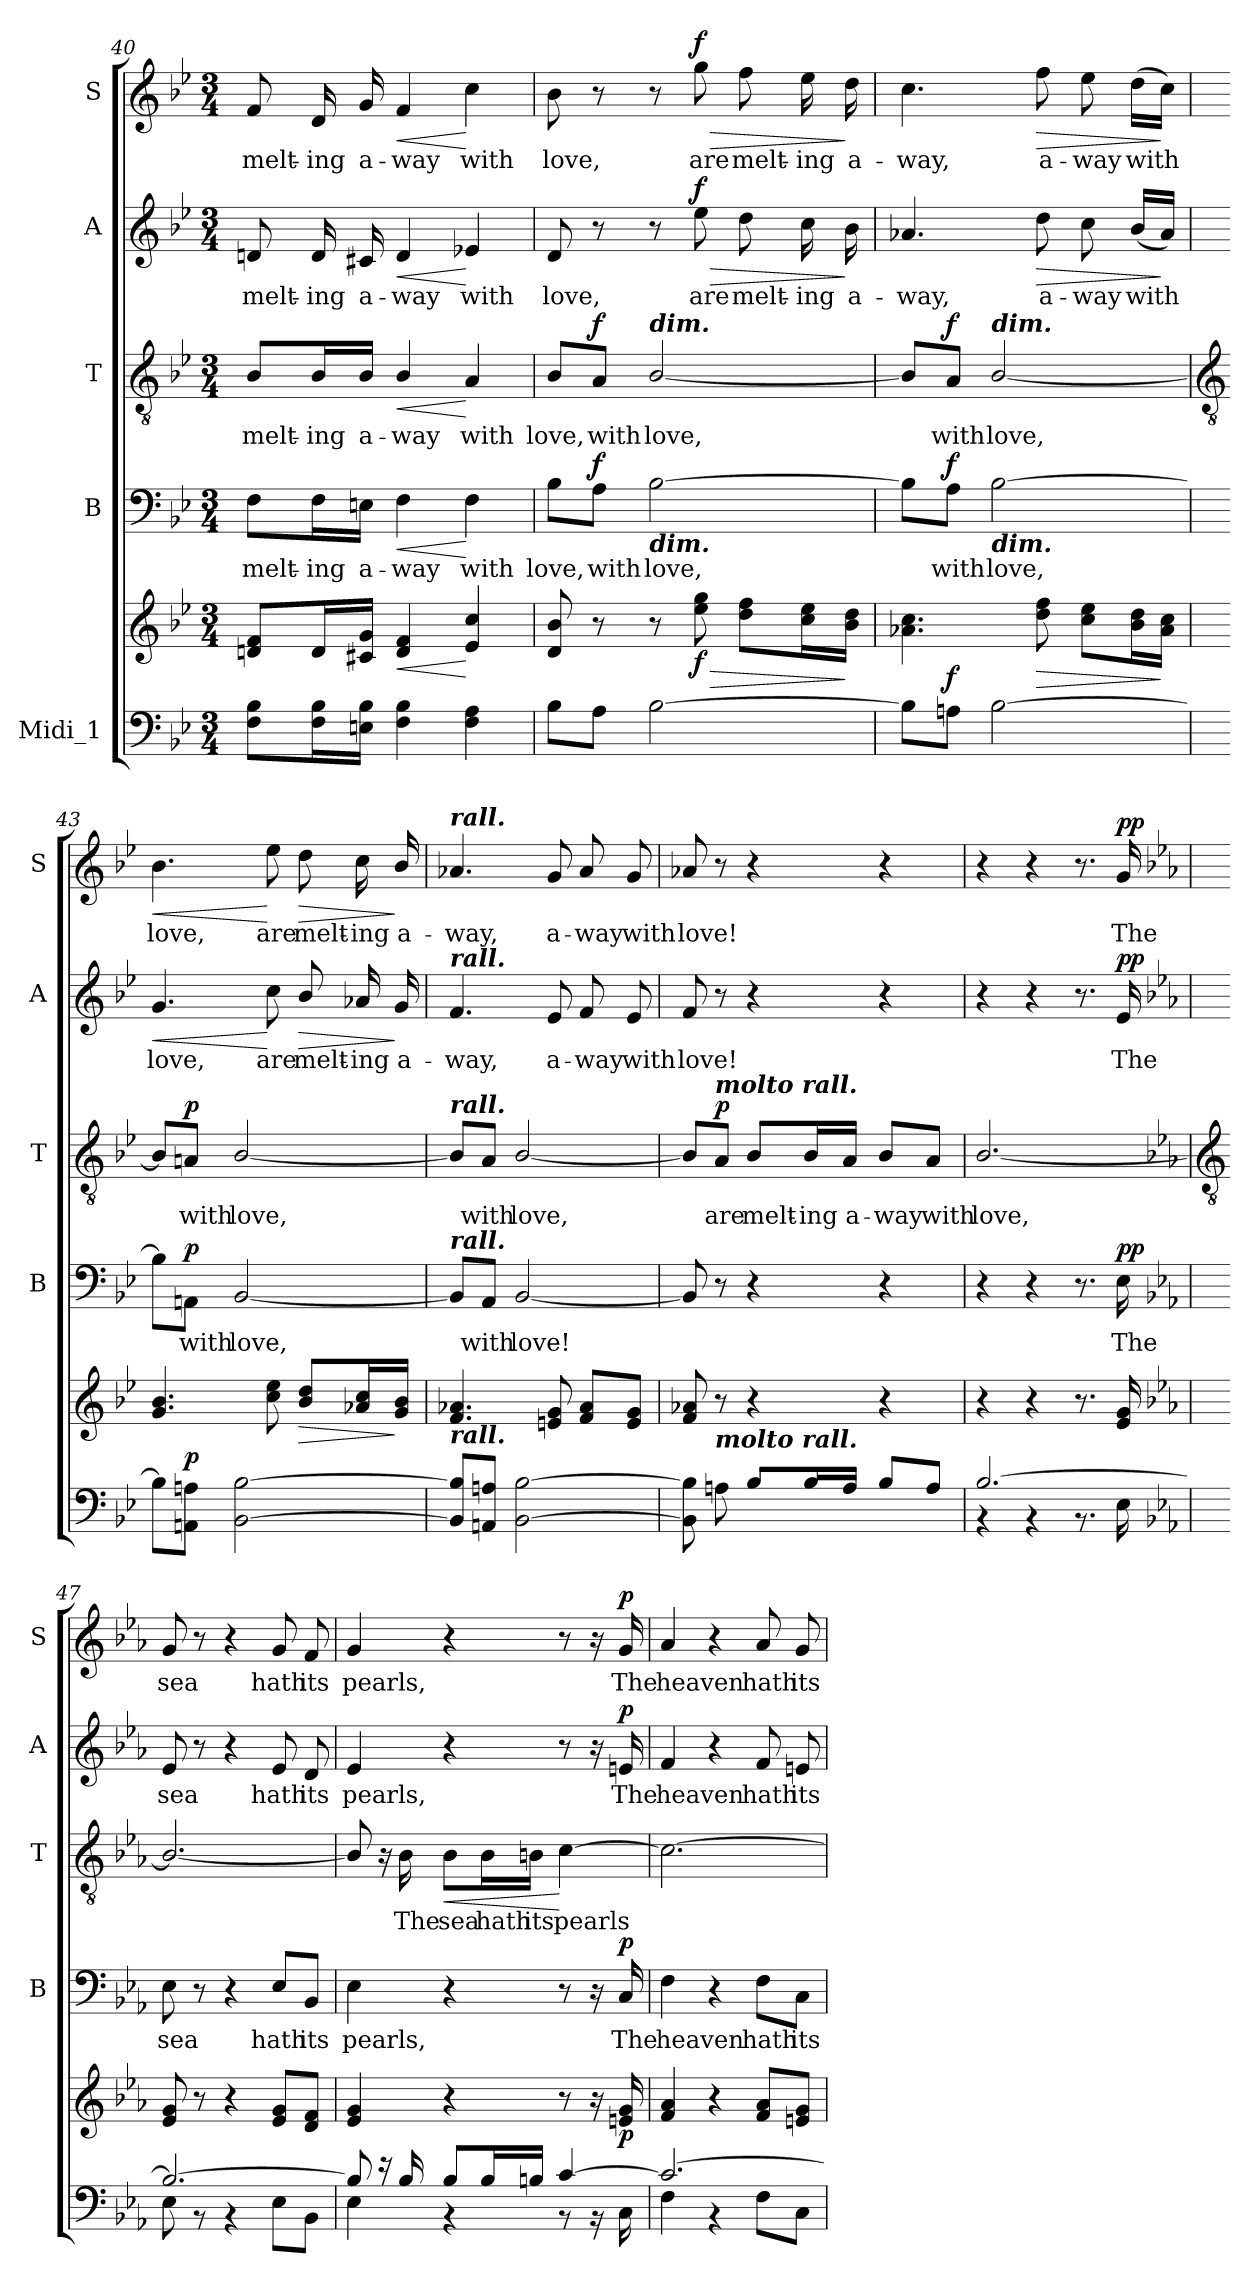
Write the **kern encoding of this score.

**kern	**kern	**dynam	**kern	**text	**dynam	**kern	**text	**dynam	**kern	**text	**dynam	**kern	**text	**dynam
*part5	*part5	*part5	*part4	*part4	*part4	*part3	*part3	*part3	*part2	*part2	*part2	*part1	*part1	*part1
*staff6	*staff5	*staff5/6	*staff4	*staff4	*staff4	*staff3	*staff3	*staff3	*staff2	*staff2	*staff2	*staff1	*staff1	*staff1
*I"Midi_1	*	*	*I"B	*	*	*I"T	*	*	*I"A	*	*	*I"S	*	*
*	*	*	*I'B	*	*	*I'T	*	*	*I'A	*	*	*I'S	*	*
*clefF4	*clefG2	*	*clefF4	*	*	*clefGv2	*	*	*clefG2	*	*	*clefG2	*	*
*k[b-e-]	*k[b-e-]	*	*k[b-e-]	*	*	*k[b-e-]	*	*	*k[b-e-]	*	*	*k[b-e-]	*	*
*B-:	*B-:	*	*B-:	*	*	*B-:	*	*	*B-:	*	*	*B-:	*	*
*M3/4	*M3/4	*	*M3/4	*	*	*M3/4	*	*	*M3/4	*	*	*M3/4	*	*
=40	=40	=40	=40	=40	=40	=40	=40	=40	=40	=40	=40	=40	=40	=40
!	!	!	!	!LO:LY:b	!	!	!LO:LY:b	!	!	!LO:LY:b	!	!	!LO:LY:b	!
8F\ 8B-\L	8dn 8fL	.	8F\L	melt-	.	8B-/L	melt-	.	8dn	melt-	.	8f	melt-	.
!	!	!	!	!LO:LY:b	!	!	!LO:LY:b	!	!	!LO:LY:b	!	!	!LO:LY:b	!
16F\ 16B-\L	16dL	.	16F\L	-ing	.	16B-/L	-ing	.	16d	-ing	.	16d	-ing	.
!	!	!	!	!LO:LY:b	!	!	!LO:LY:b	!	!	!LO:LY:b	!	!	!LO:LY:b	!
16En/ 16B-/JJ	16c#X 16gJJ	.	16En\JJ	a-	.	16B-/JJ	a-	.	16c#X	a-	.	16g	a-	.
!	!	!LO:HP:b	!	!LO:LY:b	!LO:HP:b	!	!LO:LY:b	!LO:HP:b	!	!LO:LY:b	!LO:HP:b	!	!LO:LY:b	!LO:HP:b
4F\ 4B-\	4d 4f	<	4F\	-way	<	4B-/	-way	<	4d	-way	<	4f	-way	<
!	!	!	!	!LO:LY:b	!	!	!LO:LY:b	!	!	!LO:LY:b	!	!	!LO:LY:b	!
4F 4A	4e- 4cc	[	4F	with	[	4A	with	[	4e-X	with	[	4cc	with	[
=41	=41	=41	=41	=41	=41	=41	=41	=41	=41	=41	=41	=41	=41	=41
!	!	!	!	!LO:LY:b	!	!	!LO:LY:b	!	!	!LO:LY:b	!	!	!LO:LY:b	!
8B-\L	8d 8b-	.	8B-\L	love,	.	8B-/L	love,	.	8d	love,	.	8b-	love,	.
!	!	!	!	!LO:LY:b	!LO:DY:b	!	!LO:LY:b	!LO:DY:b	!	!	!	!	!	!
8AJ	8r	.	8A\J	with	f	8A/J	with	f	8r	.	.	8r	.	.
!	!	!	!	!	!	!LO:TX:a:Bi:t=dim.	!	!	!	!	!	!	!	!
!	!	!	!LO:TX:b:Bi:t=dim.	!	!	!	!	!	!	!	!	!	!	!
!	!	!	!	!LO:LY:b	!	!	!LO:LY:b	!	!	!	!	!	!	!
[2B-\	8r	.	[2B-\	love,	.	[2B-/	love,	.	8r	.	.	8r	.	.
!	!	!LO:HP:b	!	!	!	!	!	!	!	!LO:LY:b	!LO:HP:b	!	!LO:LY:b	!LO:HP:b
!	!	!LO:DY:n=1:b	!	!	!	!	!	!	!	!	!LO:DY:n=1:b	!	!	!LO:DY:n=1:b
.	8ee- 8gg	> f	.	.	.	.	.	.	8ee-	are	> f	8gg	are	> f
!	!	!	!	!	!	!	!	!	!	!LO:LY:b	!	!	!LO:LY:b	!
.	8dd 8ffL	.	.	.	.	.	.	.	8dd	melt-	.	8ff	melt-	.
!	!	!	!	!	!	!	!	!	!	!LO:LY:b	!	!	!LO:LY:b	!
.	16cc 16ee-L	.	.	.	.	.	.	.	16cc	-ing	.	16ee-	-ing	.
!	!	!	!	!	!	!	!	!	!	!LO:LY:b	!	!	!LO:LY:b	!
.	16b- 16ddJJ	]	.	.	.	.	.	.	16b-	a-	]	16dd	a-	]
=42	=42	=42	=42	=42	=42	=42	=42	=42	=42	=42	=42	=42	=42	=42
!	!	!	!	!	!	!	!	!	!	!LO:LY:b	!	!	!LO:LY:b	!
8B-\L]	4.a-X 4.cc	.	8B-\L]	.	.	8B-/L]	.	.	4.a-X	-way,	.	4.cc	-way,	.
!	!	!LO:DY:a=2	!	!LO:LY:b	!LO:DY:b	!	!LO:LY:b	!LO:DY:b	!	!	!	!	!	!
8AnJ	.	f	8A\J	with	f	8A/J	with	f	.	.	.	.	.	.
!	!	!	!	!	!	!LO:TX:a:Bi:t=dim.	!	!	!	!	!	!	!	!
!	!	!	!LO:TX:b:Bi:t=dim.	!	!	!	!	!	!	!	!	!	!	!
!	!	!	!	!LO:LY:b	!	!	!LO:LY:b	!	!	!	!	!	!	!
[2B-\	.	.	[2B-\	love,	.	[2B-/	love,	.	.	.	.	.	.	.
!	!	!LO:HP:b	!	!	!	!	!	!	!	!LO:LY:b	!LO:HP:b	!	!LO:LY:b	!LO:HP:b
.	8dd 8ff	>	.	.	.	.	.	.	8dd	a-	>	8ff	a-	>
!	!	!	!	!	!	!	!	!	!	!LO:LY:b	!	!	!LO:LY:b	!
.	8cc 8ee-L	.	.	.	.	.	.	.	8cc	-way	.	8ee-	-way	.
!	!	!	!	!	!	!	!	!	!	!LO:LY:b	!	!	!LO:LY:b	!
.	16b- 16ddL	.	.	.	.	.	.	.	(<16b-LL	with	.	(>16ddLL	with	.
.	16a- 16ccJJ	]	.	.	.	.	.	.	16a-JJ)	.	]	16ccJJ)	.	]
!!LO:LB:g=z
=43	=43	=43	=43	=43	=43	=43	=43	=43	=43	=43	=43	=43	=43	=43
*	*	*	*	*	*	*clefGv2	*	*	*	*	*	*	*	*
*^	*	*	*	*	*	*	*	*	*	*	*	*	*	*
!	!LO:N:vis=1	!	!	!	!	!	!	!	!	!	!LO:LY:b	!LO:HP:b	!	!LO:LY:b	!LO:HP:b
8B-\L]	2.ryy	4.g 4.b-	.	8B-\L]	.	.	8B-/L]	.	.	4.g	love,	<	4.b-	love,	<
!	!	!	!LO:DY:a=2	!	!LO:LY:b	!LO:DY:b	!	!LO:LY:b	!LO:DY:b	!	!	!	!	!	!
8AAn 8AnJ	.	.	p	8AAn\J	with	p	8An/J	with	p	.	.	.	.	.	.
!	!	!	!	!	!LO:LY:b	!	!	!LO:LY:b	!	!	!	!	!	!	!
[2BB-\ [2B-\	.	.	.	[2BB-	love,	.	[2B-/	love,	.	.	.	.	.	.	.
!	!	!	!	!	!	!	!	!	!	!	!LO:LY:b	!	!	!LO:LY:b	!
.	.	8cc 8ee-	.	.	.	.	.	.	.	8cc	are	[	8ee-	are	[
!	!	!	!LO:HP:b	!	!	!	!	!	!	!	!LO:LY:b	!LO:HP:b	!	!LO:LY:b	!LO:HP:b
.	.	8b- 8ddL	>	.	.	.	.	.	.	8b-/	melt-	>	8dd	melt-	>
!	!	!	!	!	!	!	!	!	!	!	!LO:LY:b	!	!	!LO:LY:b	!
.	.	16a-X 16ccL	.	.	.	.	.	.	.	16a-X	-ing	.	16cc	-ing	.
!	!	!	!	!	!	!	!	!	!	!	!LO:LY:b	!	!	!LO:LY:b	!
.	.	16g/ 16b-/JJ	]	.	.	.	.	.	.	16g/	a-	]	16b-/	a-	]
=44	=44	=44	=44	=44	=44	=44	=44	=44	=44	=44	=44	=44	=44	=44	=44
!	!	!	!	!	!	!	!	!	!	!	!	!	!LO:TX:a:Bi:t=rall.	!	!
!	!	!	!	!	!	!	!	!	!	!LO:TX:a:Bi:t=rall.	!	!	!	!	!
!	!	!	!	!	!	!	!LO:TX:a:Bi:t=rall.	!	!	!	!	!	!	!	!
!	!	!	!	!LO:TX:a:Bi:t=rall.	!	!	!	!	!	!	!	!	!	!	!
!	!	!LO:TX:b:Bi:t=rall.	!	!	!	!	!	!	!	!	!	!	!	!	!
!	!LO:N:vis=1	!	!	!	!	!	!	!	!	!	!LO:LY:b	!	!	!LO:LY:b	!
8BB-/] 8B-/]L	2.ryy	4.f 4.a-X	.	8BB-/L]	.	.	8B-/L]	.	.	4.f	-way,	.	4.a-X	-way,	.
!	!	!	!	!	!LO:LY:b	!	!	!LO:LY:b	!	!	!	!	!	!	!
8AAn 8AnJ	.	.	.	8AA/J	with	.	8A/J	with	.	.	.	.	.	.	.
!	!	!	!	!	!LO:LY:b	!	!	!LO:LY:b	!	!	!	!	!	!	!
[2BB-\ [2B-\	.	.	.	[2BB-	love!	.	[2B-/	love,	.	.	.	.	.	.	.
!	!	!	!	!	!	!	!	!	!	!	!LO:LY:b	!	!	!LO:LY:b	!
.	.	8en 8g	.	.	.	.	.	.	.	8e-	a-	.	8g	a-	.
!	!	!	!	!	!	!	!	!	!	!	!LO:LY:b	!	!	!LO:LY:b	!
.	.	8f 8a-L	.	.	.	.	.	.	.	8f	-way	.	8a-	-way	.
!	!	!	!	!	!	!	!	!	!	!	!LO:LY:b	!	!	!LO:LY:b	!
.	.	8e 8gJ	.	.	.	.	.	.	.	8e-	with	.	8g	with	.
=45	=45	=45	=45	=45	=45	=45	=45	=45	=45	=45	=45	=45	=45	=45	=45
!LO:N:vis=1	!	!	!	!	!	!	!	!	!	!	!LO:LY:b	!	!	!LO:LY:b	!
2.ryy	8BB-\] 8B-\]	8f 8a-X	.	8BB-]	.	.	8B-/L]	.	.	8f	love!	.	8a-X	love!	.
!	!	!	!	!	!	!	!LO:TX:a:Bi:t=molto rall.	!	!	!	!	!	!	!	!
!	!LO:TX:a:Bi:t=molto rall.	!	!	!	!	!	!	!	!	!	!	!	!	!	!
!	!	!	!	!	!	!	!	!LO:LY:b	!LO:DY:b	!	!	!	!	!	!
.	8An\	8r	.	8r	.	.	8A/J	are	p	8r	.	.	8r	.	.
!	!	!	!	!	!	!	!	!LO:LY:b	!	!	!	!	!	!	!
.	8B-/L	4r	.	4r	.	.	8B-/L	melt-	.	4r	.	.	4r	.	.
!	!	!	!	!	!	!	!	!LO:LY:b	!	!	!	!	!	!	!
.	16B-/L	.	.	.	.	.	16B-/L	-ing	.	.	.	.	.	.	.
!	!	!	!	!	!	!	!	!LO:LY:b	!	!	!	!	!	!	!
.	16A\JJ	.	.	.	.	.	16A/JJ	a-	.	.	.	.	.	.	.
!	!	!	!	!	!	!	!	!LO:LY:b	!	!	!	!	!	!	!
.	8B-/L	4r	.	4r	.	.	8B-/L	-way	.	4r	.	.	4r	.	.
!	!	!	!	!	!	!	!	!LO:LY:b	!	!	!	!	!	!	!
.	8A\J	.	.	.	.	.	8A/J	with	.	.	.	.	.	.	.
=46	=46	=46	=46	=46	=46	=46	=46	=46	=46	=46	=46	=46	=46	=46	=46
!	!	!	!	!	!	!	!	!LO:LY:b	!	!	!	!	!	!	!
[2.B-/	4r	4r	.	4r	.	.	[2.B-/	love,	.	4r	.	.	4r	.	.
.	4r	4r	.	4r	.	.	.	.	.	4r	.	.	4r	.	.
.	8.r	8.r	.	8.r	.	.	.	.	.	8.r	.	.	8.r	.	.
!	!	!	!	!	!LO:LY:b	!LO:DY:b	!	!	!	!	!LO:LY:b	!LO:DY:b	!	!LO:LY:b	!LO:DY:b
.	16E-\	16e- 16g	.	16E-	The	pp	.	.	.	16e-	The	pp	16g	The	pp
*k[b-e-a-]	*	*k[b-e-a-]	*	*k[b-e-a-]	*	*	*k[b-e-a-]	*	*	*k[b-e-a-]	*	*	*k[b-e-a-]	*	*
*E-:	*	*E-:	*	*E-:	*	*	*E-:	*	*	*E-:	*	*	*E-:	*	*
!!LO:LB:g=z
=47	=47	=47	=47	=47	=47	=47	=47	=47	=47	=47	=47	=47	=47	=47	=47
*	*	*	*	*	*	*	*clefGv2	*	*	*	*	*	*	*	*
!	!	!	!	!	!LO:LY:b	!	!	!	!	!	!LO:LY:b	!	!	!LO:LY:b	!
2.B-/_	8E-\	8e- 8g	.	8E-	sea	.	2.B-/_	.	.	8e-	sea	.	8g	sea	.
.	8r	8r	.	8r	.	.	.	.	.	8r	.	.	8r	.	.
.	4r	4r	.	4r	.	.	.	.	.	4r	.	.	4r	.	.
!	!	!	!	!	!LO:LY:b	!	!	!	!	!	!LO:LY:b	!	!	!LO:LY:b	!
.	8E-\L	8e- 8gL	.	8E-/L	hath	.	.	.	.	8e-	hath	.	8g	hath	.
!	!	!	!	!	!LO:LY:b	!	!	!	!	!	!LO:LY:b	!	!	!LO:LY:b	!
.	8BB-\J	8d 8fJ	.	8BB-/J	its	.	.	.	.	8d	its	.	8f	its	.
=48	=48	=48	=48	=48	=48	=48	=48	=48	=48	=48	=48	=48	=48	=48	=48
!	!	!	!	!	!LO:LY:b	!	!	!	!	!	!LO:LY:b	!	!	!LO:LY:b	!
8B-/]	4E-\	4e- 4g	.	4E-	pearls,	.	8B-/]	.	.	4e-	pearls,	.	4g	pearls,	.
16r	.	.	.	.	.	.	16r	.	.	.	.	.	.	.	.
!	!	!	!	!	!	!	!	!LO:LY:b	!	!	!	!	!	!	!
16B-/	.	.	.	.	.	.	16B-	The	.	.	.	.	.	.	.
!	!	!	!	!	!	!	!	!LO:LY:b	!LO:HP:b	!	!	!	!	!	!
8B-/L	4r	4r	.	4r	.	.	8B-\L	sea	<	4r	.	.	4r	.	.
!	!	!	!	!	!	!	!	!LO:LY:b	!	!	!	!	!	!	!
16B-/L	.	.	.	.	.	.	16B-\L	hath	.	.	.	.	.	.	.
!	!	!	!	!	!	!	!	!LO:LY:b	!	!	!	!	!	!	!
16Bn/JJ	.	.	.	.	.	.	16Bn\JJ	its	.	.	.	.	.	.	.
!	!	!	!	!	!	!	!	!LO:LY:b	!	!	!	!	!	!	!
[4c/	8r	8r	.	8r	.	.	[4c	pearls	[	8r	.	.	8r	.	.
.	16r	16r	.	16r	.	.	.	.	.	16r	.	.	16r	.	.
!	!	!	!LO:DY:b	!	!LO:LY:b	!LO:DY:b	!	!	!	!	!LO:LY:b	!LO:DY:b	!	!LO:LY:b	!LO:DY:b
.	16C\	16en 16g	p	16C	The	p	.	.	.	16en	The	p	16g	The	p
=49	=49	=49	=49	=49	=49	=49	=49	=49	=49	=49	=49	=49	=49	=49	=49
!	!	!	!	!	!LO:LY:b	!	!	!	!	!	!LO:LY:b	!	!	!LO:LY:b	!
2.c/_	4F\	4f 4a-	.	4F	heaven	.	2.c_	.	.	4f	heaven	.	4a-	heaven	.
.	4r	4r	.	4r	.	.	.	.	.	4r	.	.	4r	.	.
!	!	!	!	!	!LO:LY:b	!	!	!	!	!	!LO:LY:b	!	!	!LO:LY:b	!
.	8F\L	8f 8a-L	.	8F\L	hath	.	.	.	.	8f	hath	.	8a-	hath	.
!	!	!	!	!	!LO:LY:b	!	!	!	!	!	!LO:LY:b	!	!	!LO:LY:b	!
.	8C\J	8en 8gJ	.	8C\J	its	.	.	.	.	8en	its	.	8g	its	.
*v	*v	*	*	*	*	*	*	*	*	*	*	*	*	*	*
=	=	=	=	=	=	=	=	=	=	=	=	=	=	=
*-	*-	*-	*-	*-	*-	*-	*-	*-	*-	*-	*-	*-	*-	*-
